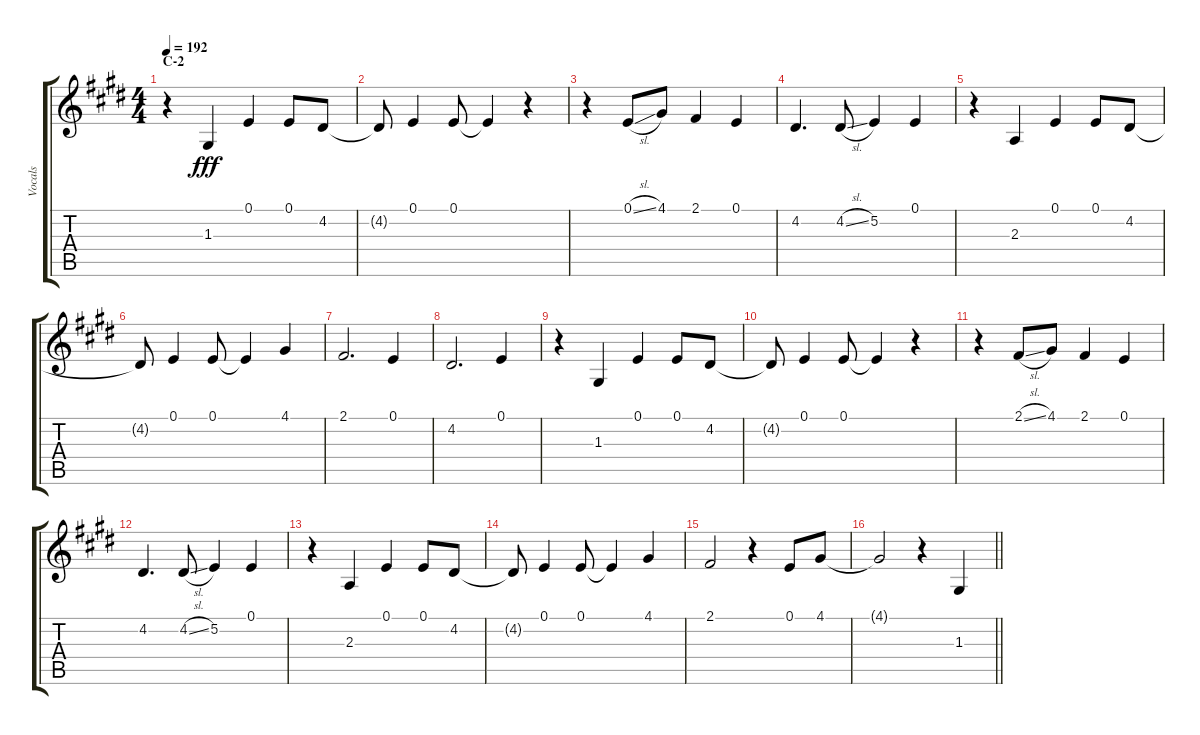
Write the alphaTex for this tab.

\track ("Vocals" "Vocals") {instrument voiceoohs}
\staff {score tabs}
\tuning (E4 B3 G3 D3 A2 E2) {hide}
\ts (4 4)
\section ("" "C-2")
\tempo 192
\clef g2
\ks e
r.4{dy fff} 1.3.4 0.1.4 0.1.8 4.2.8 |
4.2{t}.8 0.1.4 0.1.8 0.1{t}.4 r.4 |
r.4 0.1{sl}.8 4.1.8 2.1.4 0.1.4 |
4.2.4{d} 4.2{sl}.8 5.2.4 0.1.4 |
r.4 2.3.4 0.1.4 0.1.8 4.2.8 |
4.2{t}.8 0.1.4 0.1.8 0.1{t}.4 4.1.4 |
2.1.2{d} 0.1.4 |
4.2.2{d} 0.1.4 |
r.4 1.3.4 0.1.4 0.1.8 4.2.8 |
4.2{t}.8 0.1.4 0.1.8 0.1{t}.4 r.4 |
r.4 2.1{sl}.8 4.1.8 2.1.4 0.1.4 |
4.2.4{d} 4.2{sl}.8 5.2.4 0.1.4 |
r.4 2.3.4 0.1.4 0.1.8 4.2.8 |
4.2{t}.8 0.1.4 0.1.8 0.1{t}.4 4.1.4 |
2.1.2 r.4 0.1.8 4.1.8 |
\barLineRight lightlight
4.1{t}.2 r.4 1.3.4
